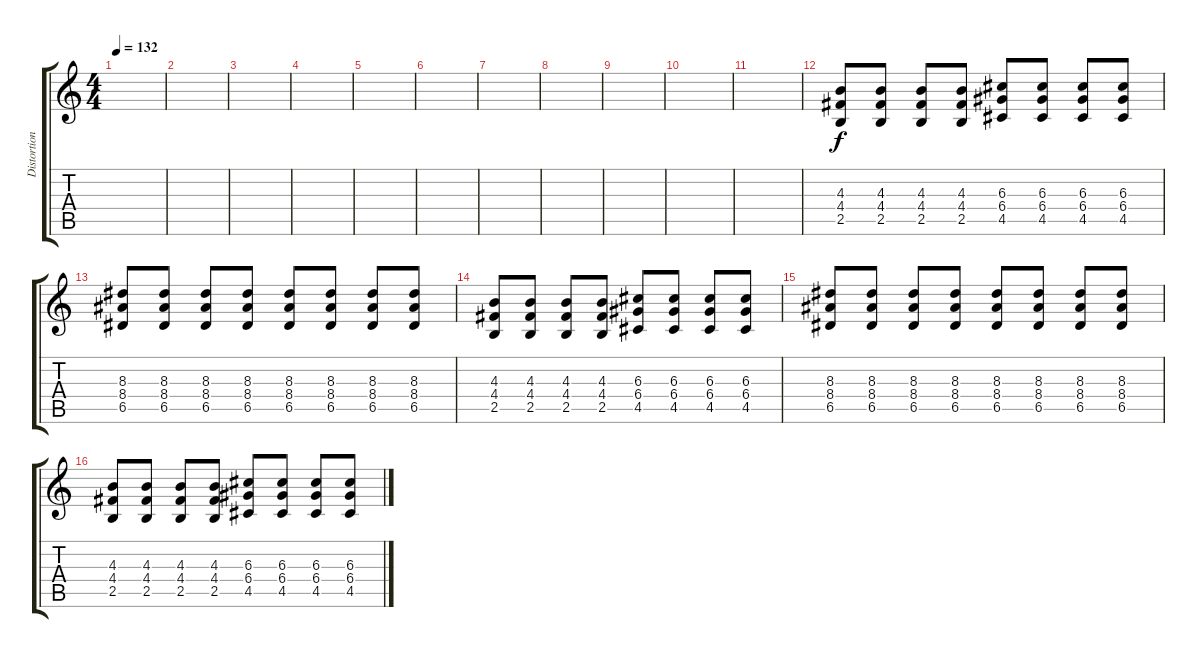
\track ("Distortion" "Distortion") {instrument distortionguitar}
\staff {score tabs}
\tuning (E4 B3 G3 D3 A2 E2) {hide}
\ts (4 4)
\tempo 132
\clef g2
\ks c
|
|
|
|
|
|
|
|
|
|
|
(4.3 4.4 2.5).8 (4.3 4.4 2.5).8 (4.3 4.4 2.5).8 (4.3 4.4 2.5).8 (6.3 6.4 4.5).8 (6.3 6.4 4.5).8 (6.3 6.4 4.5).8 (6.3 6.4 4.5).8 |
(8.3 8.4 6.5).8 (8.3 8.4 6.5).8 (8.3 8.4 6.5).8 (8.3 8.4 6.5).8 (8.3 8.4 6.5).8 (8.3 8.4 6.5).8 (8.3 8.4 6.5).8 (8.3 8.4 6.5).8 |
(4.3 4.4 2.5).8 (4.3 4.4 2.5).8 (4.3 4.4 2.5).8 (4.3 4.4 2.5).8 (6.3 6.4 4.5).8 (6.3 6.4 4.5).8 (6.3 6.4 4.5).8 (6.3 6.4 4.5).8 |
(8.3 8.4 6.5).8 (8.3 8.4 6.5).8 (8.3 8.4 6.5).8 (8.3 8.4 6.5).8 (8.3 8.4 6.5).8 (8.3 8.4 6.5).8 (8.3 8.4 6.5).8 (8.3 8.4 6.5).8 |
(4.3 4.4 2.5).8 (4.3 4.4 2.5).8 (4.3 4.4 2.5).8 (4.3 4.4 2.5).8 (6.3 6.4 4.5).8 (6.3 6.4 4.5).8 (6.3 6.4 4.5).8 (6.3 6.4 4.5).8
